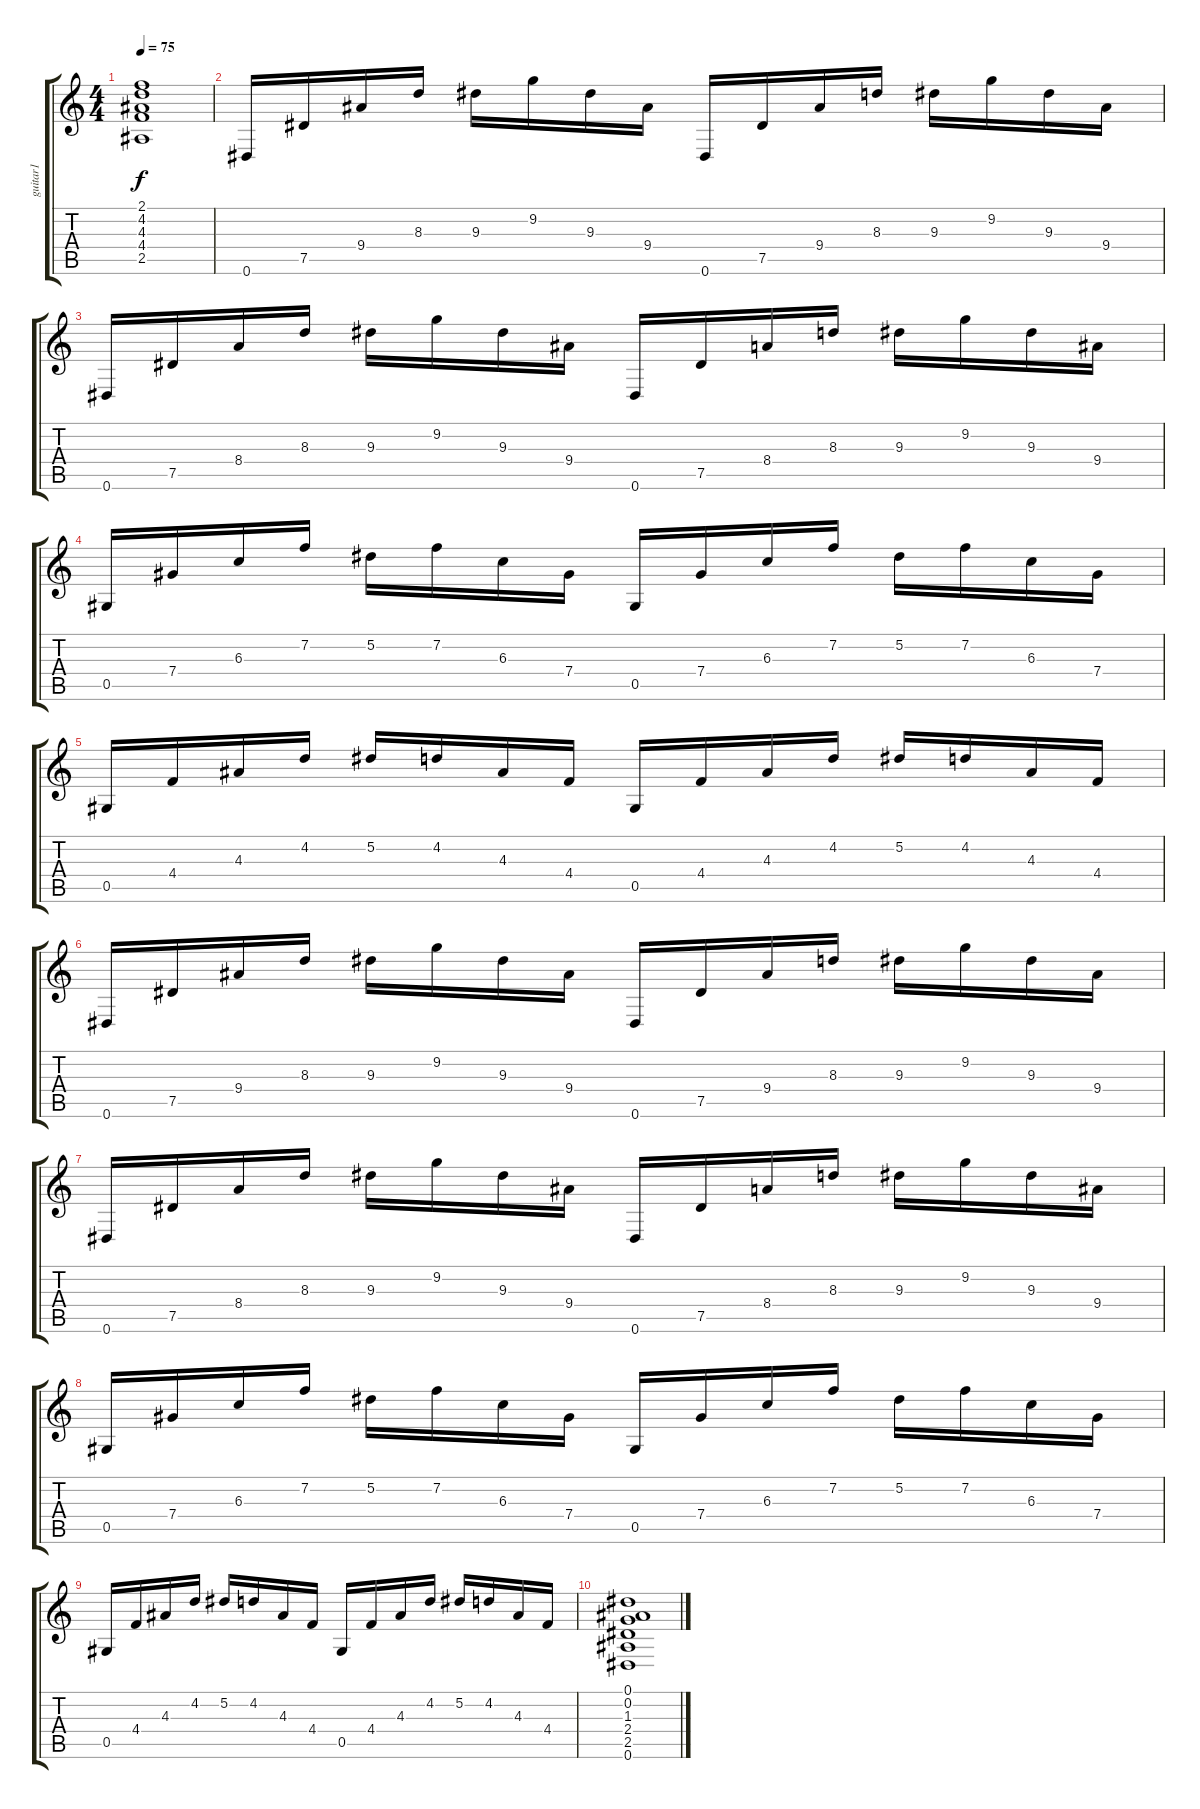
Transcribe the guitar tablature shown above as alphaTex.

\track ("guitar1" "guitar1") {instrument electricguitarclean}
\staff {score tabs}
\tuning (Eb4 Bb3 Gb3 Db3 Ab2 Eb2) {hide}
\ts (4 4)
\tempo 75
\clef g2
\ks c
(2.1 4.2 4.3 4.4 2.5).1{dy f} |
0.6.16 7.5.16 9.4.16 8.3.16 9.3.16 9.2.16 9.3.16 9.4.16 0.6.16 7.5.16 9.4.16 8.3.16 9.3.16 9.2.16 9.3.16 9.4.16 |
0.6.16 7.5.16 8.4.16 8.3.16 9.3.16 9.2.16 9.3.16 9.4.16 0.6.16 7.5.16 8.4.16 8.3.16 9.3.16 9.2.16 9.3.16 9.4.16 |
0.5.16 7.4.16 6.3.16 7.2.16 5.2.16 7.2.16 6.3.16 7.4.16 0.5.16 7.4.16 6.3.16 7.2.16 5.2.16 7.2.16 6.3.16 7.4.16 |
0.5.16 4.4.16 4.3.16 4.2.16 5.2.16 4.2.16 4.3.16 4.4.16 0.5.16 4.4.16 4.3.16 4.2.16 5.2.16 4.2.16 4.3.16 4.4.16 |
0.6.16 7.5.16 9.4.16 8.3.16 9.3.16 9.2.16 9.3.16 9.4.16 0.6.16 7.5.16 9.4.16 8.3.16 9.3.16 9.2.16 9.3.16 9.4.16 |
0.6.16 7.5.16 8.4.16 8.3.16 9.3.16 9.2.16 9.3.16 9.4.16 0.6.16 7.5.16 8.4.16 8.3.16 9.3.16 9.2.16 9.3.16 9.4.16 |
0.5.16 7.4.16 6.3.16 7.2.16 5.2.16 7.2.16 6.3.16 7.4.16 0.5.16 7.4.16 6.3.16 7.2.16 5.2.16 7.2.16 6.3.16 7.4.16 |
0.5.16 4.4.16 4.3.16 4.2.16 5.2.16 4.2.16 4.3.16 4.4.16 0.5.16 4.4.16 4.3.16 4.2.16 5.2.16 4.2.16 4.3.16 4.4.16 |
(0.1 0.2 1.3 2.4 2.5 0.6).1
